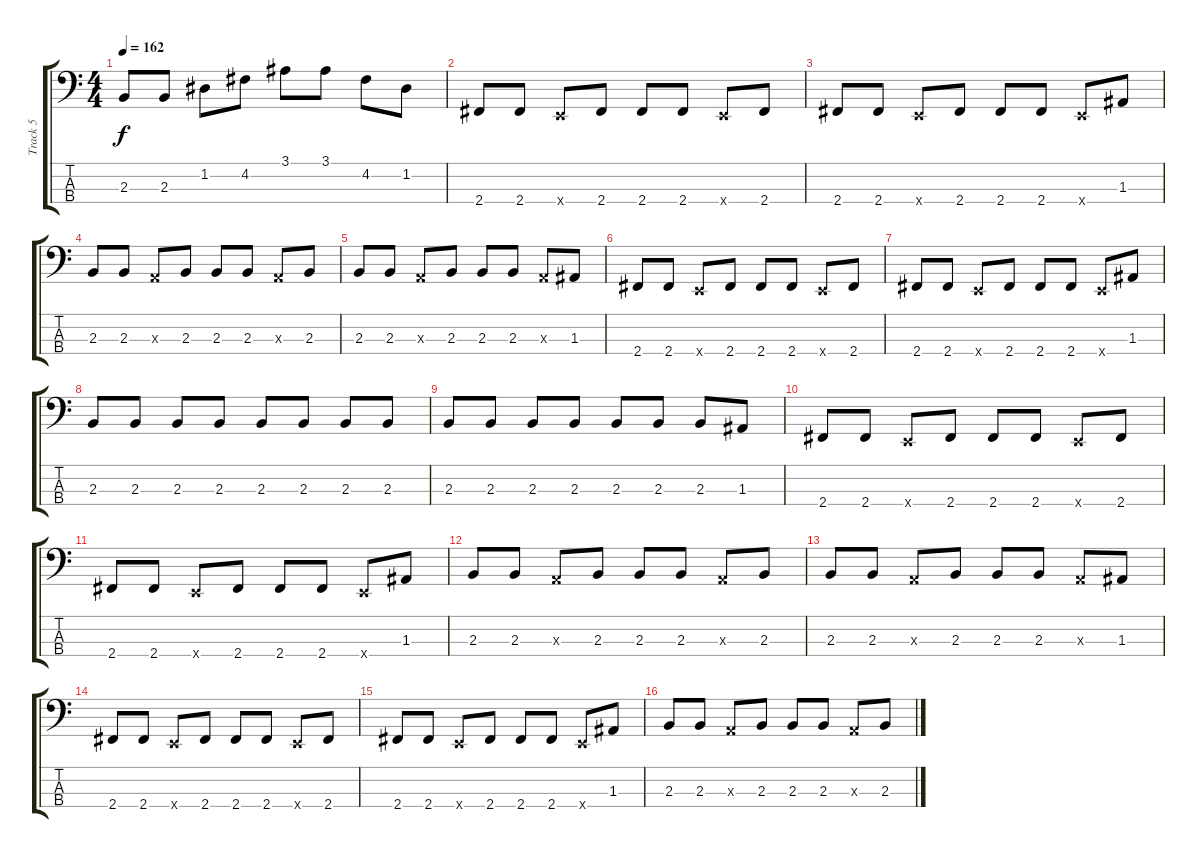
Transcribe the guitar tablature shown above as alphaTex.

\track ("Track 5" "Track 5") {instrument electricbasspick}
\staff {score tabs}
\tuning (G2 D2 A1 E1) {hide}
\ts (4 4)
\tempo 162
\clef f4
\ks c
2.3.8{dy f} 2.3.8 1.2.8 4.2.8 3.1.8 3.1.8 4.2.8 1.2.8 |
2.4.8 2.4.8 0.4{x}.8 2.4.8 2.4.8 2.4.8 0.4{x}.8 2.4.8 |
2.4.8 2.4.8 0.4{x}.8 2.4.8 2.4.8 2.4.8 0.4{x}.8 1.3.8 |
2.3.8 2.3.8 0.3{x}.8 2.3.8 2.3.8 2.3.8 0.3{x}.8 2.3.8 |
2.3.8 2.3.8 0.3{x}.8 2.3.8 2.3.8 2.3.8 0.3{x}.8 1.3.8 |
2.4.8 2.4.8 0.4{x}.8 2.4.8 2.4.8 2.4.8 0.4{x}.8 2.4.8 |
2.4.8 2.4.8 0.4{x}.8 2.4.8 2.4.8 2.4.8 0.4{x}.8 1.3.8 |
2.3.8 2.3.8 2.3.8 2.3.8 2.3.8 2.3.8 2.3.8 2.3.8 |
2.3.8 2.3.8 2.3.8 2.3.8 2.3.8 2.3.8 2.3.8 1.3.8 |
2.4.8 2.4.8 0.4{x}.8 2.4.8 2.4.8 2.4.8 0.4{x}.8 2.4.8 |
2.4.8 2.4.8 0.4{x}.8 2.4.8 2.4.8 2.4.8 0.4{x}.8 1.3.8 |
2.3.8 2.3.8 0.3{x}.8 2.3.8 2.3.8 2.3.8 0.3{x}.8 2.3.8 |
2.3.8 2.3.8 0.3{x}.8 2.3.8 2.3.8 2.3.8 0.3{x}.8 1.3.8 |
2.4.8 2.4.8 0.4{x}.8 2.4.8 2.4.8 2.4.8 0.4{x}.8 2.4.8 |
2.4.8 2.4.8 0.4{x}.8 2.4.8 2.4.8 2.4.8 0.4{x}.8 1.3.8 |
2.3.8 2.3.8 0.3{x}.8 2.3.8 2.3.8 2.3.8 0.3{x}.8 2.3.8
